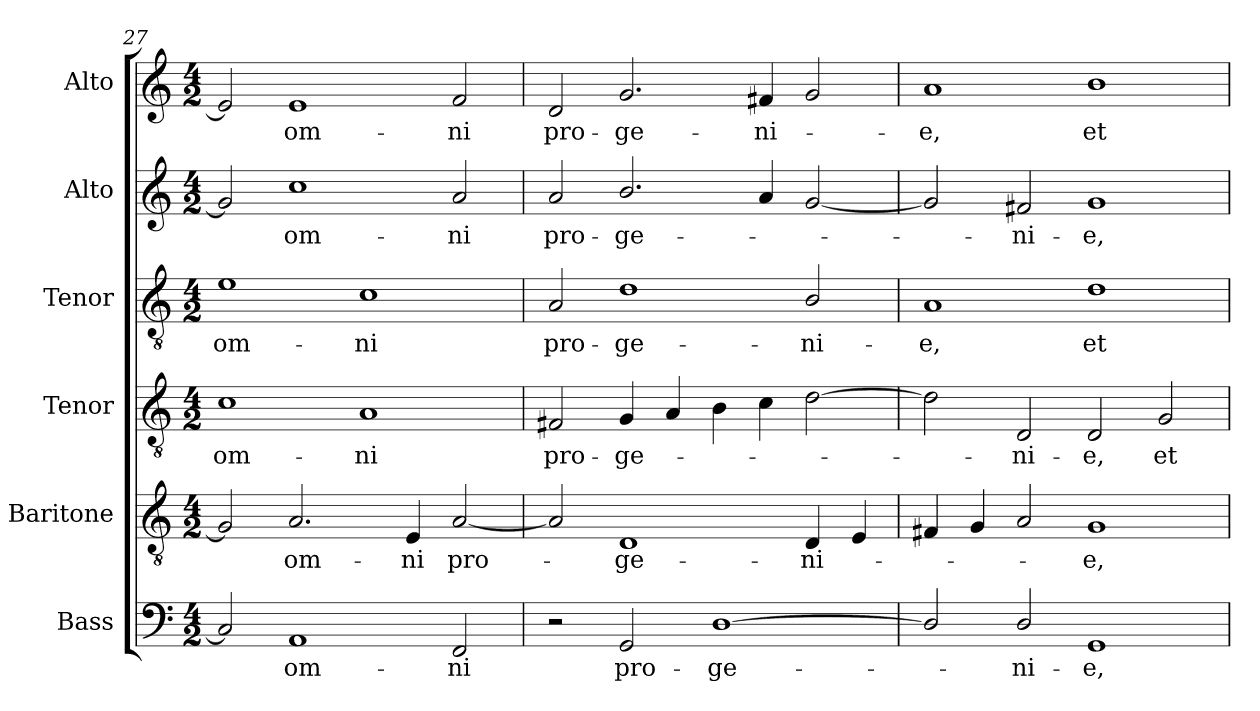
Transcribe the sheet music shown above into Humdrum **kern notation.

**kern	**text	**kern	**text	**kern	**text	**kern	**text	**kern	**text	**kern	**text
*part6	*part6	*part5	*part5	*part4	*part4	*part3	*part3	*part2	*part2	*part1	*part1
*staff6	*staff6	*staff5	*staff5	*staff4	*staff4	*staff3	*staff3	*staff2	*staff2	*staff1	*staff1
*I"Bass	*	*I"Baritone	*	*I"Tenor	*	*I"Tenor	*	*I"Alto	*	*I"Alto	*
*I'B.	*	*I'Bar.	*	*I'T2.	*	*I'T1.	*	*I'A.	*	*I'A.	*
*clefF4	*	*clefGv2	*	*clefGv2	*	*clefGv2	*	*clefG2	*	*clefG2	*
*	*	*ITrd7c12	*	*ITrd7c12	*	*ITrd7c12	*	*	*	*	*
*k[]	*	*k[]	*	*k[]	*	*k[]	*	*k[]	*	*k[]	*
*C:	*	*C:	*	*C:	*	*C:	*	*C:	*	*C:	*
*M4/2	*	*M4/2	*	*M4/2	*	*M4/2	*	*M4/2	*	*M4/2	*
=27	=27	=27	=27	=27	=27	=27	=27	=27	=27	=27	=27
!	!	!	!	!	!LO:LY:b:color=#000000	!	!	!	!	!	!
!	!	!	!	!	!	!	!LO:LY:b:color=#000000	!	!	!	!
2Ci/]	.	2GGi/]	.	1Ci	om-	1Ei	om-	2gi/]	.	2ei/]	.
!	!LO:LY:b:color=#000000	!	!	!	!	!	!	!	!	!	!
!	!	!	!LO:LY:b:color=#000000	!	!	!	!	!	!	!	!
!	!	!	!	!	!	!	!	!	!LO:LY:b:color=#000000	!	!
!	!	!	!	!	!	!	!	!	!	!	!LO:LY:b:color=#000000
1AAi	om-	2.AAi/	om-	.	.	.	.	1cci	om-	1ei	om-
!	!	!	!	!	!LO:LY:b:color=#000000	!	!	!	!	!	!
!	!	!	!	!	!	!	!LO:LY:b:color=#000000	!	!	!	!
.	.	.	.	1AAi	-ni	1Ci	-ni	.	.	.	.
!	!	!	!LO:LY:b:color=#000000	!	!	!	!	!	!	!	!
.	.	4EEi/	-ni	.	.	.	.	.	.	.	.
!	!LO:LY:b:color=#000000	!	!	!	!	!	!	!	!	!	!
!	!	!	!LO:LY:b:color=#000000	!	!	!	!	!	!	!	!
!	!	!	!	!	!	!	!	!	!LO:LY:b:color=#000000	!	!
!	!	!	!	!	!	!	!	!	!	!	!LO:LY:b:color=#000000
2FFi/	-ni	[2AAi/	pro-	.	.	.	.	2ai/	-ni	2fi/	-ni
=28	=28	=28	=28	=28	=28	=28	=28	=28	=28	=28	=28
!	!	!	!	!	!LO:LY:b:color=#000000	!	!	!	!	!	!
!	!	!	!	!	!	!	!LO:LY:b:color=#000000	!	!	!	!
!	!	!	!	!	!	!	!	!	!LO:LY:b:color=#000000	!	!
!	!	!	!	!	!	!	!	!	!	!	!LO:LY:b:color=#000000
2r	.	2AAi/]	.	2FF#Xi/	pro-	2AAi/	pro-	2ai/	pro-	2di/	pro-
!	!LO:LY:b:color=#000000	!	!	!	!	!	!	!	!	!	!
!	!	!	!LO:LY:b:color=#000000	!	!	!	!	!	!	!	!
!	!	!	!	!	!LO:LY:b:color=#000000	!	!	!	!	!	!
!	!	!	!	!	!	!	!LO:LY:b:color=#000000	!	!	!	!
!	!	!	!	!	!	!	!	!	!LO:LY:b:color=#000000	!	!
!	!	!	!	!	!	!	!	!	!	!	!LO:LY:b:color=#000000
2GGi/	pro-	1DDi	-ge-	4GGi/	-ge-	1Di	-ge-	2.bi/	-ge-	2.gi/	-ge-
.	.	.	.	4AAi/	.	.	.	.	.	.	.
!	!LO:LY:b:color=#000000	!	!	!	!	!	!	!	!	!	!
[1Di	-ge-	.	.	4BBi\	.	.	.	.	.	.	.
!	!	!	!	!	!	!	!	!	!	!	!LO:LY:b:color=#000000
.	.	.	.	4Ci\	.	.	.	4ai/	.	4f#Xi/	-ni-
!	!	!	!LO:LY:b:color=#000000	!	!	!	!	!	!	!	!
!	!	!	!	!	!	!	!LO:LY:b:color=#000000	!	!	!	!
.	.	4DDi/	-ni-	[2Di\	.	2BBi/	-ni-	[2gi/	.	2gi/	.
.	.	4EEi/	.	.	.	.	.	.	.	.	.
=29	=29	=29	=29	=29	=29	=29	=29	=29	=29	=29	=29
!	!	!	!	!	!	!	!LO:LY:b:color=#000000	!	!	!	!
!	!	!	!	!	!	!	!	!	!	!	!LO:LY:b:color=#000000
2Di/]	.	4FF#Xi/	.	2Di\]	.	1AAi	-e,	2gi/]	.	1ai	-e,
.	.	4GGi/	.	.	.	.	.	.	.	.	.
!	!LO:LY:b:color=#000000	!	!	!	!	!	!	!	!	!	!
!	!	!	!	!	!LO:LY:b:color=#000000	!	!	!	!	!	!
!	!	!	!	!	!	!	!	!	!LO:LY:b:color=#000000	!	!
2Di/	-ni-	2AAi/	.	2DDi/	-ni-	.	.	2f#Xi/	-ni-	.	.
!	!LO:LY:b:color=#000000	!	!	!	!	!	!	!	!	!	!
!	!	!	!LO:LY:b:color=#000000	!	!	!	!	!	!	!	!
!	!	!	!	!	!LO:LY:b:color=#000000	!	!	!	!	!	!
!	!	!	!	!	!	!	!LO:LY:b:color=#000000	!	!	!	!
!	!	!	!	!	!	!	!	!	!LO:LY:b:color=#000000	!	!
!	!	!	!	!	!	!	!	!	!	!	!LO:LY:b:color=#000000
1GGi	-e,	1GGi	-e,	2DDi/	-e,	1Di	et	1gi	-e,	1bi	et
!	!	!	!	!	!LO:LY:b:color=#000000	!	!	!	!	!	!
.	.	.	.	2GGi/	et	.	.	.	.	.	.
=	=	=	=	=	=	=	=	=	=	=	=
*-	*-	*-	*-	*-	*-	*-	*-	*-	*-	*-	*-
